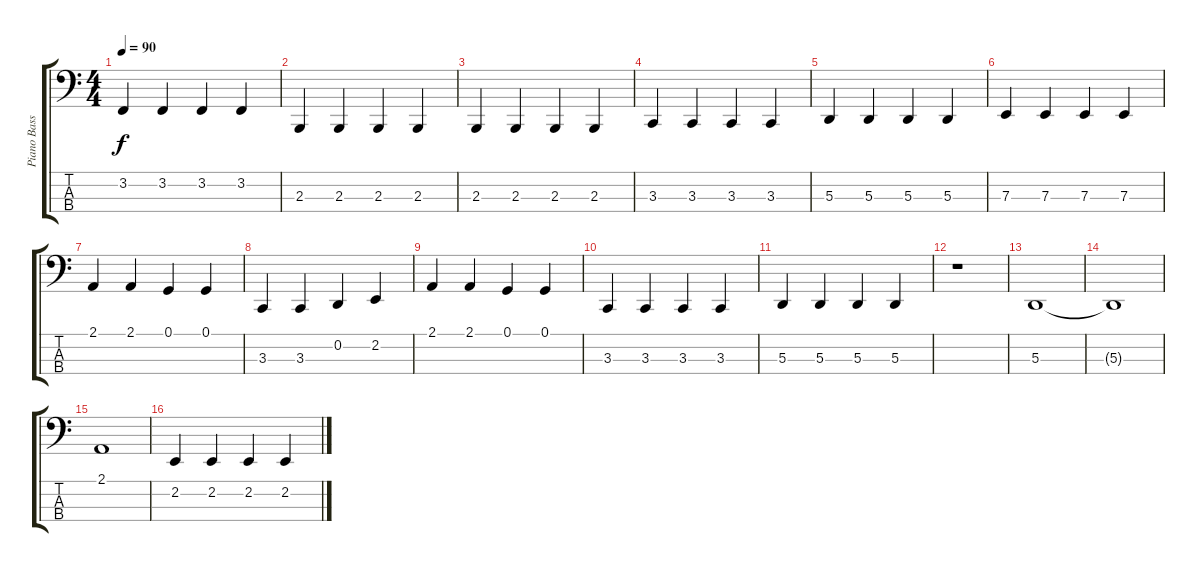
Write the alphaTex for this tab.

\track ("Piano Bass" "Piano Bass") {instrument electricgrandpiano}
\staff {score tabs}
\tuning (G2 D2 A1 E1) {hide}
\ts (4 4)
\tempo 90
\clef f4
\ks c
3.2.4{dy f} 3.2.4 3.2.4 3.2.4 |
2.3.4 2.3.4 2.3.4 2.3.4 |
2.3.4 2.3.4 2.3.4 2.3.4 |
3.3.4 3.3.4 3.3.4 3.3.4 |
5.3.4 5.3.4 5.3.4 5.3.4 |
7.3.4 7.3.4 7.3.4 7.3.4 |
2.1.4 2.1.4 0.1.4 0.1.4 |
3.3.4 3.3.4 0.2.4 2.2.4 |
2.1.4 2.1.4 0.1.4 0.1.4 |
3.3.4 3.3.4 3.3.4 3.3.4 |
5.3.4 5.3.4 5.3.4 5.3.4 |
r.1 |
5.3.1 |
5.3{t}.1 |
2.1.1 |
2.2.4 2.2.4 2.2.4 2.2.4
